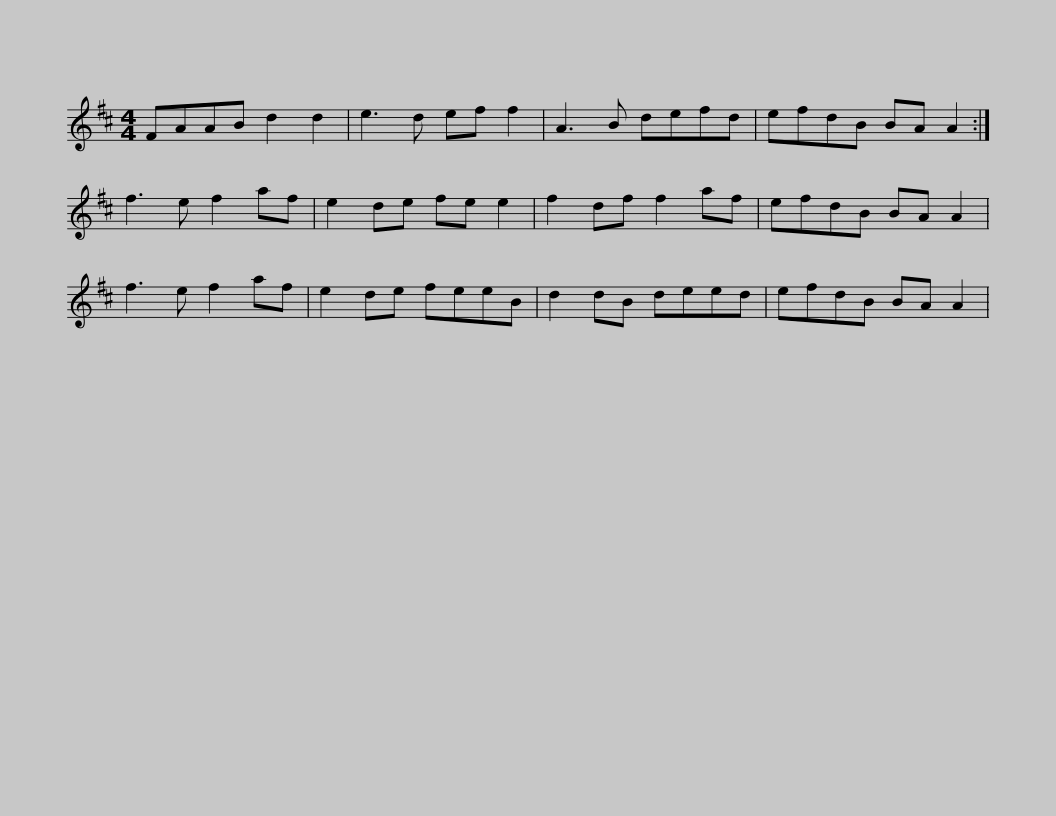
X:1
L:1/8
M:4/4
I:linebreak $
K:D
V:1 treble
V:1
 FAAB d2 d2 | e3 d ef f2 | A3 B defd | efdB BA A2 :| f3 e f2 af | %5
 e2 de fe e2 | f2 df f2 af |$ efdB BA A2 | f3 e f2 af | e2 de feeB | %10
 d2 dB deed | efdB BA A2 | %12
